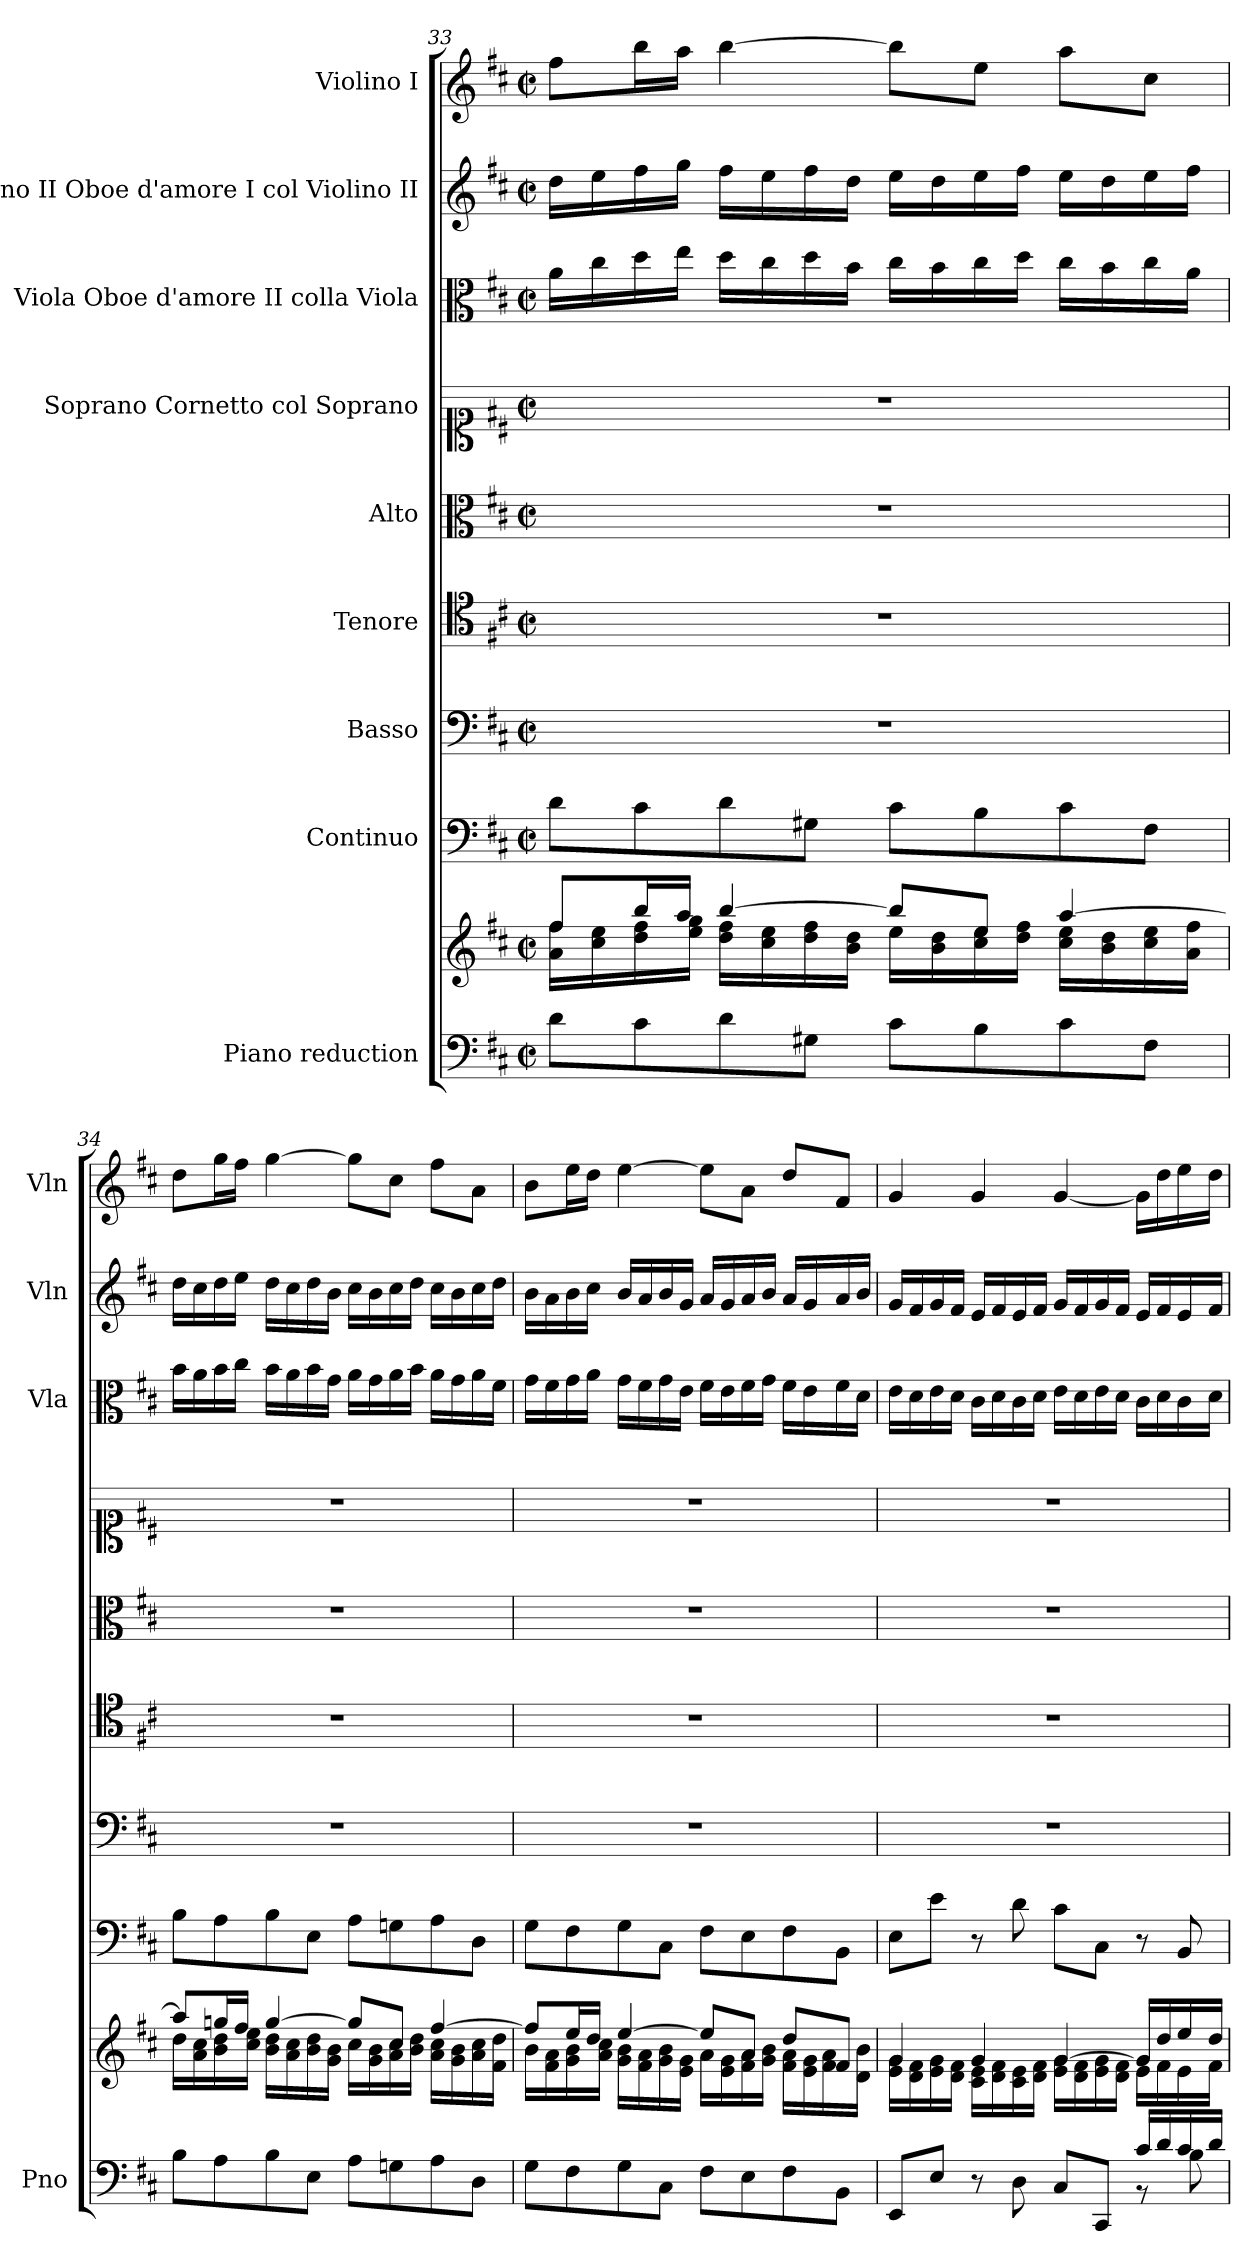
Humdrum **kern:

**kern	**kern	**kern	**kern	**kern	**kern	**kern	**kern	**kern	**kern
*part9	*part9	*part8	*part7	*part6	*part5	*part4	*part3	*part2	*part1
*staff10	*staff9	*staff8	*staff7	*staff6	*staff5	*staff4	*staff3	*staff2	*staff1
*I"Piano reduction	*	*I"Continuo	*I"Basso	*I"Tenore	*I"Alto	*I"Soprano Cornetto col Soprano	*I"Viola Oboe d'amore II colla Viola	*I"Violino II Oboe d'amore I col Violino II	*I"Violino I
*I'Pno	*	*	*	*	*	*	*I'Vla	*I'Vln	*I'Vln
*clefF4	*clefG2	*clefF4	*clefF4	*clefC4	*clefC3	*clefC1	*clefC3	*clefG2	*clefG2
*k[f#c#]	*k[f#c#]	*k[f#c#]	*k[f#c#]	*k[f#c#]	*k[f#c#]	*k[f#c#]	*k[f#c#]	*k[f#c#]	*k[f#c#]
*M2/2	*M2/2	*M2/2	*M2/2	*M2/2	*M2/2	*M2/2	*M2/2	*M2/2	*M2/2
*met(c|)	*met(c|)	*met(c|)	*met(c|)	*met(c|)	*met(c|)	*met(c|)	*met(c|)	*met(c|)	*met(c|)
=33	=33	=33	=33	=33	=33	=33	=33	=33	=33
*	*^	*	*	*	*	*	*	*	*
8d\L	8ff#/L	16a\ 16ff#\LL	8d\L	1r	1r	1r	1r	16a\LL	16dd\LL	8ff#\L
.	.	16cc#\ 16ee\	.	.	.	.	.	16cc#\	16ee\	.
8c#\	16bb/L	16dd\ 16ff#\	8c#\	.	.	.	.	16dd\	16ff#\	16bb\L
.	16aa/JJ	16ee\ 16gg\JJ	.	.	.	.	.	16ee\JJ	16gg\JJ	16aa\JJ
8d\	[4bb/	16dd\ 16ff#\LL	8d\	.	.	.	.	16dd\LL	16ff#\LL	[4bb\
.	.	16cc#\ 16ee\	.	.	.	.	.	16cc#\	16ee\	.
8G#X\J	.	16dd\ 16ff#\	8G#X\J	.	.	.	.	16dd\	16ff#\	.
.	.	16b\ 16dd\JJ	.	.	.	.	.	16b\JJ	16dd\JJ	.
8c#\L	8bb/L]	16ee\LL	8c#\L	.	.	.	.	16cc#\LL	16ee\LL	8bb\L]
.	.	16b\ 16dd\	.	.	.	.	.	16b\	16dd\	.
8B\	8ee/J	16cc#\ 16ee\	8B\	.	.	.	.	16cc#\	16ee\	8ee\J
.	.	16dd\ 16ff#\JJ	.	.	.	.	.	16dd\JJ	16ff#\JJ	.
8c#\	[4aa/	16cc#\ 16ee\LL	8c#\	.	.	.	.	16cc#\LL	16ee\LL	8aa\L
.	.	16b\ 16dd\	.	.	.	.	.	16b\	16dd\	.
8F#\J	.	16cc#\ 16ee\	8F#\J	.	.	.	.	16cc#\	16ee\	8cc#\J
.	.	16a\ 16ff#\JJ	.	.	.	.	.	16a\JJ	16ff#\JJ	.
=34	=34	=34	=34	=34	=34	=34	=34	=34	=34	=34
8B\L	8aa/L]	16dd\LL	8B\L	1r	1r	1r	1r	16b\LL	16dd\LL	8dd\L
.	.	16a\ 16cc#\	.	.	.	.	.	16a\	16cc#\	.
8A\	16ggn/L	16b\ 16dd\	8A\	.	.	.	.	16b\	16dd\	16gg\L
.	16ff#/JJ	16cc#\ 16ee\JJ	.	.	.	.	.	16cc#\JJ	16ee\JJ	16ff#\JJ
8B\	[4gg/	16b\ 16dd\LL	8B\	.	.	.	.	16b\LL	16dd\LL	[4gg\
.	.	16a\ 16cc#\	.	.	.	.	.	16a\	16cc#\	.
8E\J	.	16b\ 16dd\	8E\J	.	.	.	.	16b\	16dd\	.
.	.	16g\ 16b\JJ	.	.	.	.	.	16g\JJ	16b\JJ	.
8A\L	8gg/L]	16cc#\LL	8A\L	.	.	.	.	16a\LL	16cc#\LL	8gg\L]
.	.	16g\ 16b\	.	.	.	.	.	16g\	16b\	.
8Gn\	8cc#/J	16a\ 16cc#\	8Gn\	.	.	.	.	16a\	16cc#\	8cc#\J
.	.	16b\ 16dd\JJ	.	.	.	.	.	16b\JJ	16dd\JJ	.
8A\	[4ff#/	16a\ 16cc#\LL	8A\	.	.	.	.	16a\LL	16cc#\LL	8ff#\L
.	.	16g\ 16b\	.	.	.	.	.	16g\	16b\	.
8D\J	.	16a\ 16cc#\	8D\J	.	.	.	.	16a\	16cc#\	8a\J
.	.	16f#\ 16dd\JJ	.	.	.	.	.	16f#\JJ	16dd\JJ	.
=35	=35	=35	=35	=35	=35	=35	=35	=35	=35	=35
8G\L	8ff#/L]	16b\LL	8G\L	1r	1r	1r	1r	16g\LL	16b\LL	8b\L
.	.	16f#\ 16a\	.	.	.	.	.	16f#\	16a\	.
8F#\	16ee/L	16g\ 16b\	8F#\	.	.	.	.	16g\	16b\	16ee\L
.	16dd/JJ	16a\ 16cc#\JJ	.	.	.	.	.	16a\JJ	16cc#\JJ	16dd\JJ
8G\	[4ee/	16g\ 16b\LL	8G\	.	.	.	.	16g\LL	16b/LL	[4ee\
.	.	16f#\ 16a\	.	.	.	.	.	16f#\	16a/	.
8C#\J	.	16g\ 16b\	8C#\J	.	.	.	.	16g\	16b/	.
.	.	16e\ 16g\JJ	.	.	.	.	.	16e\JJ	16g/JJ	.
8F#\L	8ee/L]	16a\LL	8F#\L	.	.	.	.	16f#\LL	16a/LL	8ee\L]
.	.	16e\ 16g\	.	.	.	.	.	16e\	16g/	.
8E\	8a/J	16f#\ 16a\	8E\	.	.	.	.	16f#\	16a/	8a\J
.	.	16g\ 16b\JJ	.	.	.	.	.	16g\JJ	16b/JJ	.
8F#\	8dd/L	16f#\ 16a\LL	8F#\	.	.	.	.	16f#\LL	16a/LL	8dd/L
.	.	16e\ 16g\	.	.	.	.	.	16e\	16g/	.
8BB\J	8f#/J	16f#\ 16a\	8BB\J	.	.	.	.	16f#\	16a/	8f#/J
.	.	16d\ 16b\JJ	.	.	.	.	.	16d\JJ	16b/JJ	.
!!LO:PB:g=z
=36	=36	=36	=36	=36	=36	=36	=36	=36	=36	=36
*^	*	*	*	*	*	*	*	*	*	*
8EE/L	2.ryy	4g/	16e\ 16g\LL	8E\L	1r	1r	1r	1r	16e\LL	16g/LL	4g/
.	.	.	16d\ 16f#\	.	.	.	.	.	16d\	16f#/	.
8E/J	.	.	16e\ 16g\	8e\J	.	.	.	.	16e\	16g/	.
.	.	.	16d\ 16f#\JJ	.	.	.	.	.	16d\JJ	16f#/JJ	.
8r	.	4g/	16c#\ 16e\LL	8r	.	.	.	.	16c#\LL	16e/LL	4g/
.	.	.	16d\ 16f#\	.	.	.	.	.	16d\	16f#/	.
8D\	.	.	16c#\ 16e\	8d\	.	.	.	.	16c#\	16e/	.
.	.	.	16d\ 16f#\JJ	.	.	.	.	.	16d\JJ	16f#/JJ	.
8C#/L	.	[4g/	16e\ 16g\LL	8c#\L	.	.	.	.	16e\LL	16g/LL	[4g/
.	.	.	16d\ 16f#\	.	.	.	.	.	16d\	16f#/	.
8CC#/J	.	.	16e\ 16g\	8C#\J	.	.	.	.	16e\	16g/	.
.	.	.	16d\ 16f#\JJ	.	.	.	.	.	16d\JJ	16f#/JJ	.
16c#/LL	8r	16g/LL]	16e\LL	8r	.	.	.	.	16c#\LL	16e/LL	16g\LL]
16d/	.	16dd/	16f#\	.	.	.	.	.	16d\	16f#/	16dd\
16c#/	8B\	16ee/	16e\	8BB/	.	.	.	.	16c#\	16e/	16ee\
16d/JJ	.	16dd/JJ	16f#\JJ	.	.	.	.	.	16d\JJ	16f#/JJ	16dd\JJ
*v	*v	*	*	*	*	*	*	*	*	*	*
*	*v	*v	*	*	*	*	*	*	*	*
=	=	=	=	=	=	=	=	=	=
*-	*-	*-	*-	*-	*-	*-	*-	*-	*-
